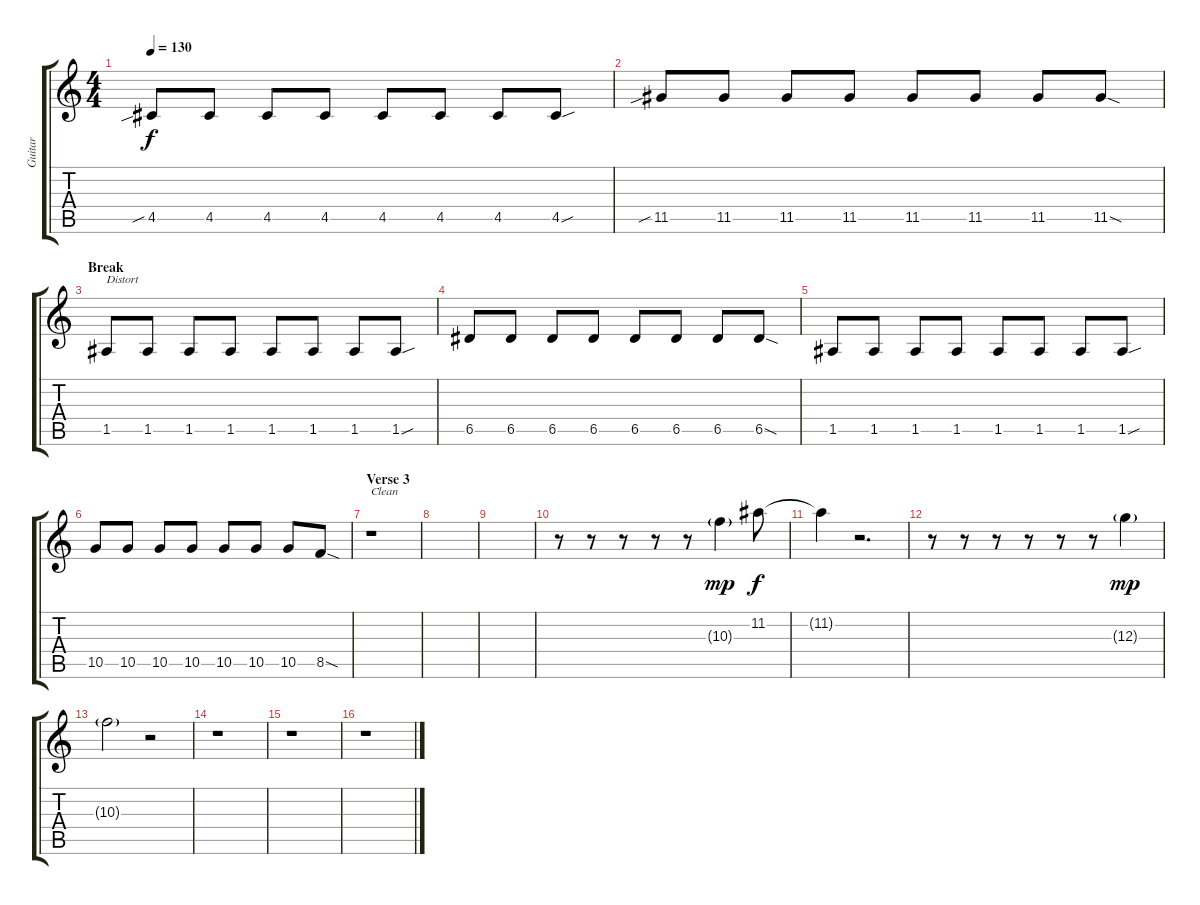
\track ("Guitar" "Guitar") {instrument electricguitarclean}
\staff {score tabs}
\tuning (E4 B3 G3 D3 A2 E2) {hide}
\ts (4 4)
\tempo 130
\clef g2
\ks c
4.5{sib}.8{dy f} 4.5.8 4.5.8 4.5.8 4.5.8 4.5.8 4.5.8 4.5{sou}.8 |
11.5{sib}.8 11.5.8 11.5.8 11.5.8 11.5.8 11.5.8 11.5.8 11.5{sod}.8 |
\section ("" "Break")
1.5.8{txt "Distort" volume 13 instrument distortionguitar} 1.5.8 1.5.8 1.5.8 1.5.8 1.5.8 1.5.8 1.5{sou}.8 |
6.5.8 6.5.8 6.5.8 6.5.8 6.5.8 6.5.8 6.5.8 6.5{sod}.8 |
1.5.8 1.5.8 1.5.8 1.5.8 1.5.8 1.5.8 1.5.8 1.5{sou}.8 |
10.5.8 10.5.8 10.5.8 10.5.8 10.5.8 10.5.8 10.5.8 8.5{sod}.8 |
\section ("" "Verse 3")
r.1{txt "Clean" volume 16 instrument electricguitarclean} |
|
|
r.8 r.8 r.8 r.8 r.8 10.3{g}.4{dy mp} 11.2.8{dy f} |
11.2{t}.4 r.2{d} |
r.8 r.8 r.8 r.8 r.8 r.8 12.3{g}.4{dy mp} |
10.3{g}.2 r.2 |
r.1 |
r.1 |
r.1
